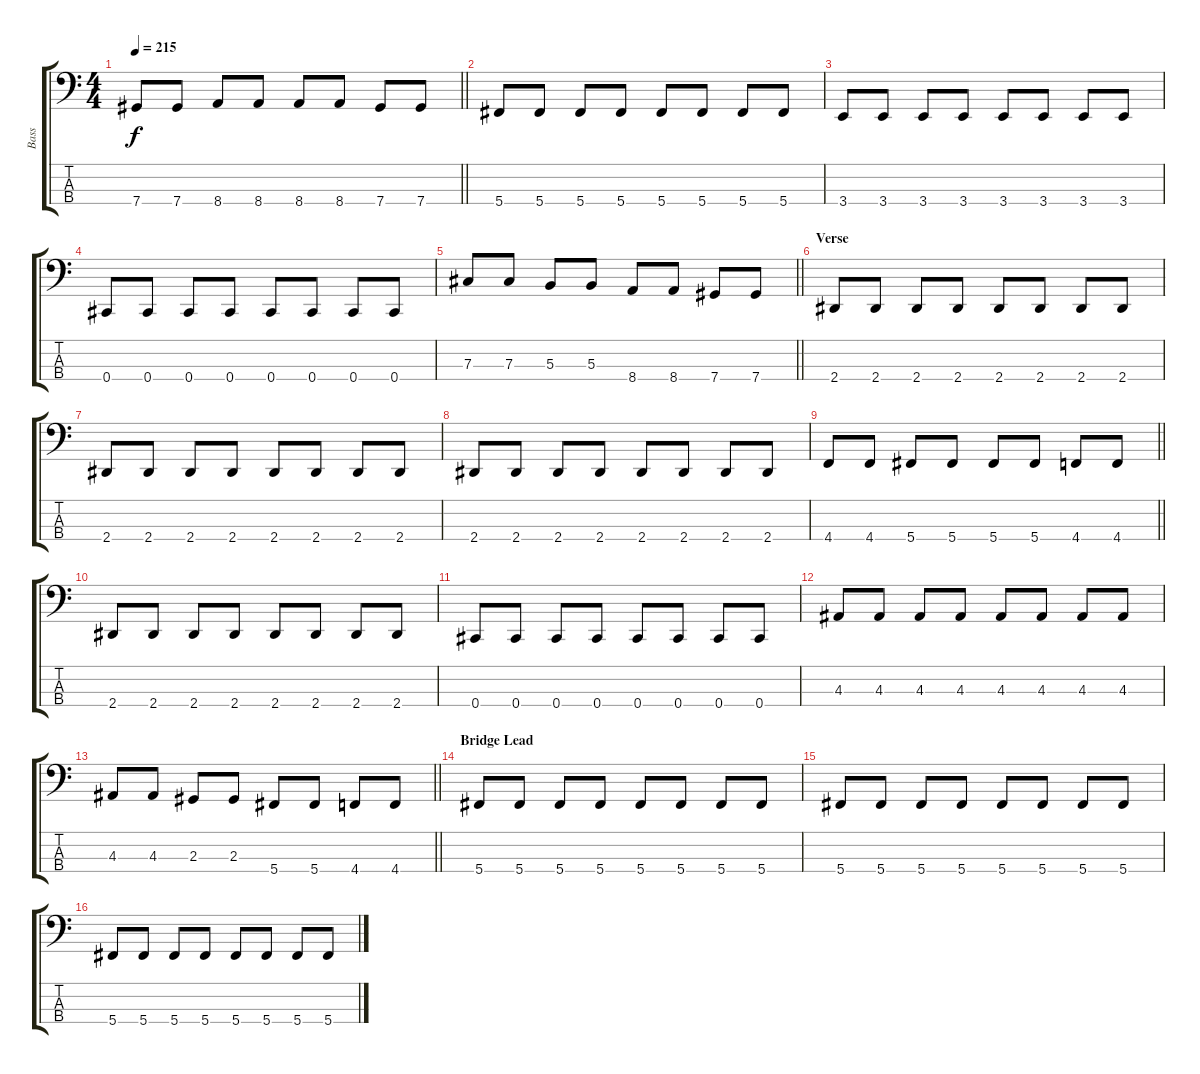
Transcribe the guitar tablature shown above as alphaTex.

\track ("Bass" "Bass") {instrument electricbassfinger}
\staff {score tabs}
\tuning (E2 B1 Gb1 Db1) {hide}
\ts (4 4)
\tempo 215
\clef f4
\barLineRight lightlight
\ks c
7.4.8{dy f} 7.4.8 8.4.8 8.4.8 8.4.8 8.4.8 7.4.8 7.4.8 |
\section ("" "")
5.4.8 5.4.8 5.4.8 5.4.8 5.4.8 5.4.8 5.4.8 5.4.8 |
3.4.8 3.4.8 3.4.8 3.4.8 3.4.8 3.4.8 3.4.8 3.4.8 |
0.4.8 0.4.8 0.4.8 0.4.8 0.4.8 0.4.8 0.4.8 0.4.8 |
\barLineRight lightlight
7.3.8 7.3.8 5.3.8 5.3.8 8.4.8 8.4.8 7.4.8 7.4.8 |
\section ("" "Verse")
2.4.8 2.4.8 2.4.8 2.4.8 2.4.8 2.4.8 2.4.8 2.4.8 |
2.4.8 2.4.8 2.4.8 2.4.8 2.4.8 2.4.8 2.4.8 2.4.8 |
2.4.8 2.4.8 2.4.8 2.4.8 2.4.8 2.4.8 2.4.8 2.4.8 |
\barLineRight lightlight
4.4.8 4.4.8 5.4.8 5.4.8 5.4.8 5.4.8 4.4.8 4.4.8 |
\section ("" "")
2.4.8 2.4.8 2.4.8 2.4.8 2.4.8 2.4.8 2.4.8 2.4.8 |
0.4.8 0.4.8 0.4.8 0.4.8 0.4.8 0.4.8 0.4.8 0.4.8 |
4.3.8 4.3.8 4.3.8 4.3.8 4.3.8 4.3.8 4.3.8 4.3.8 |
\barLineRight lightlight
4.3.8 4.3.8 2.3.8 2.3.8 5.4.8 5.4.8 4.4.8 4.4.8 |
\section ("" "Bridge Lead")
5.4.8 5.4.8 5.4.8 5.4.8 5.4.8 5.4.8 5.4.8 5.4.8 |
5.4.8 5.4.8 5.4.8 5.4.8 5.4.8 5.4.8 5.4.8 5.4.8 |
5.4.8 5.4.8 5.4.8 5.4.8 5.4.8 5.4.8 5.4.8 5.4.8
